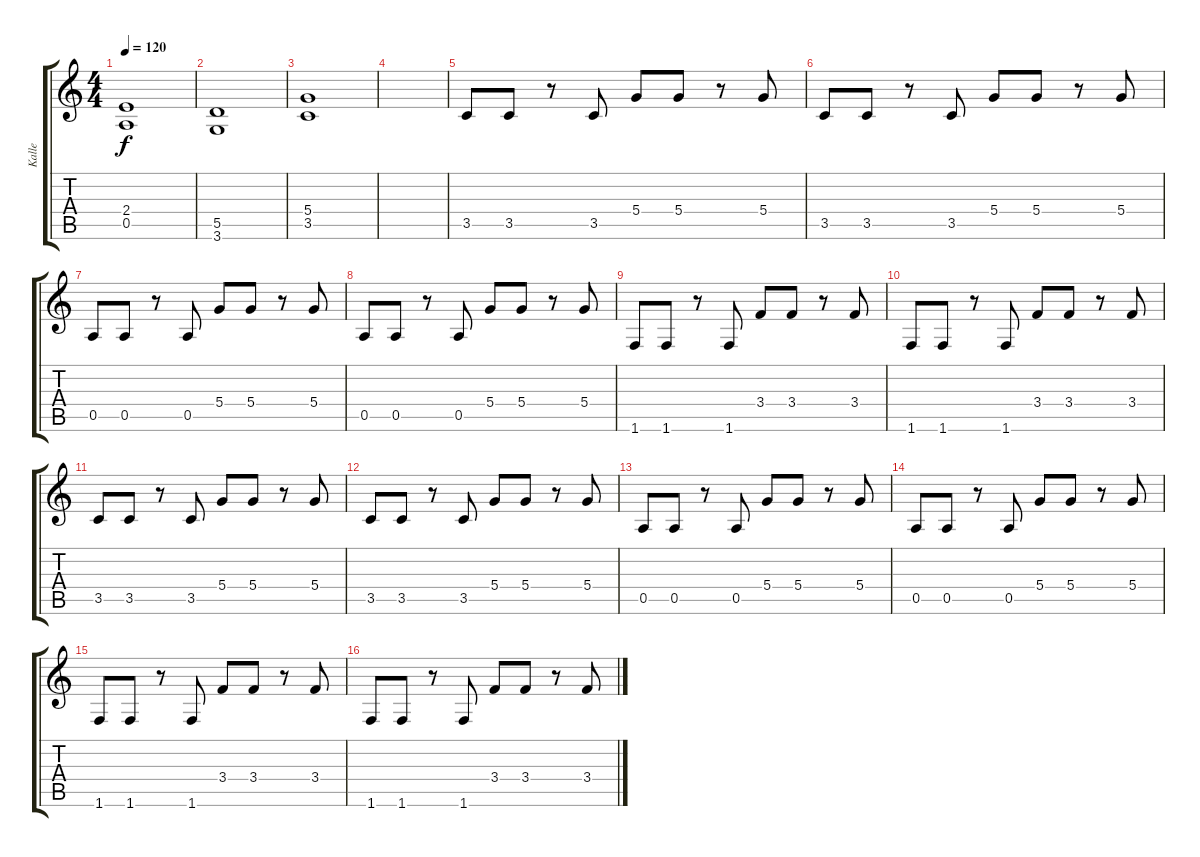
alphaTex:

\track ("Kalle" "Kalle") {instrument electricguitarclean}
\staff {score tabs}
\tuning (E4 B3 G3 D3 A2 E2) {hide}
\ts (4 4)
\tempo 120
\clef g2
\ks c
(2.4 0.5).1{dy f} |
(5.5 3.6).1 |
(5.4 3.5).1 |
|
3.5.8{instrument distortionguitar} 3.5.8 r.8 3.5.8 5.4.8 5.4.8 r.8 5.4.8 |
3.5.8 3.5.8 r.8 3.5.8 5.4.8 5.4.8 r.8 5.4.8 |
0.5.8 0.5.8 r.8 0.5.8 5.4.8 5.4.8 r.8 5.4.8 |
0.5.8 0.5.8 r.8 0.5.8 5.4.8 5.4.8 r.8 5.4.8 |
1.6.8 1.6.8 r.8 1.6.8 3.4.8 3.4.8 r.8 3.4.8 |
1.6.8 1.6.8 r.8 1.6.8 3.4.8 3.4.8 r.8 3.4.8 |
3.5.8{instrument distortionguitar} 3.5.8 r.8 3.5.8 5.4.8 5.4.8 r.8 5.4.8 |
3.5.8 3.5.8 r.8 3.5.8 5.4.8 5.4.8 r.8 5.4.8 |
0.5.8 0.5.8 r.8 0.5.8 5.4.8 5.4.8 r.8 5.4.8 |
0.5.8 0.5.8 r.8 0.5.8 5.4.8 5.4.8 r.8 5.4.8 |
1.6.8 1.6.8 r.8 1.6.8 3.4.8 3.4.8 r.8 3.4.8 |
1.6.8 1.6.8 r.8 1.6.8 3.4.8 3.4.8 r.8 3.4.8
